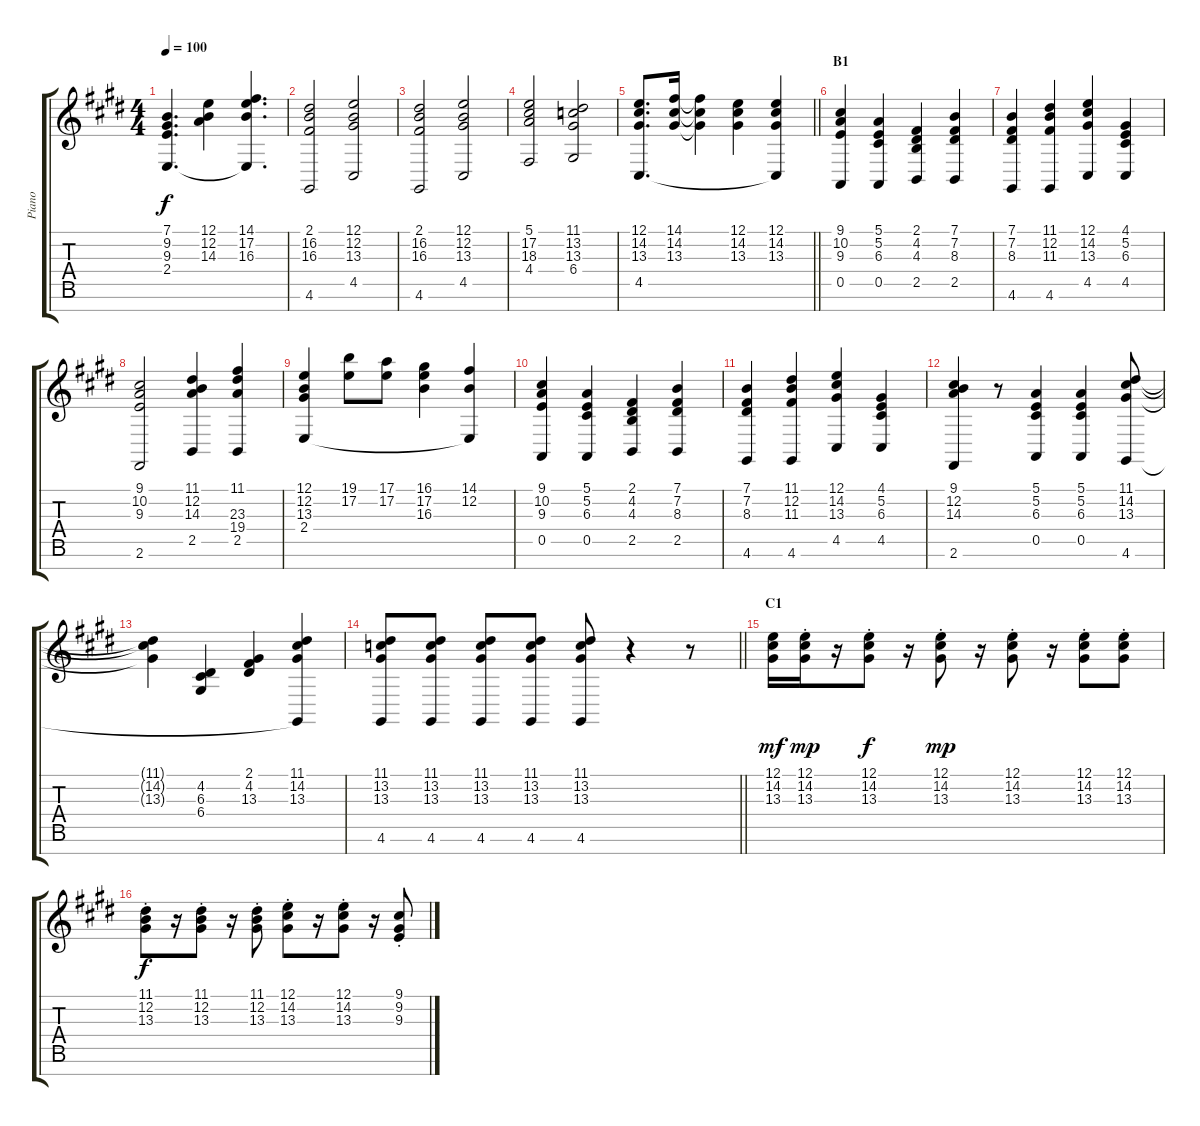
\track ("Piano" "Piano") {instrument acousticgrandpiano}
\staff {score tabs}
\tuning (E4 B3 G3 D3 A2 E2 B1) {hide}
\ts (4 4)
\tempo 100
\clef g2
\ks e
(7.1 9.2 9.3 2.4).4{d dy f} (12.1 12.2 14.3).4 (14.1 17.2 16.3 2.4{t}).4{d} |
(2.1 16.2 16.3 4.6).2 (12.1 12.2 13.3 4.5).2 |
(2.1 16.2 16.3 4.6).2 (12.1 12.2 13.3 4.5).2 |
(5.1 17.2 18.3 4.4).2 (11.1 13.2 13.3 6.4).2 |
\barLineRight lightlight
(12.1 14.2 13.3 4.5).8{d} (14.1 14.2 13.3).16 (14.1{t} 14.2{t} 13.3{t}).4 (12.1 14.2 13.3).4 (12.1 14.2 13.3 4.5{t}).4 |
\section ("" "B1")
(9.1 10.2 9.3 0.5).4 (5.1 5.2 6.3 0.5).4 (2.1 4.2 4.3 2.5).4 (7.1 7.2 8.3 2.5).4 |
(7.1 7.2 8.3 4.6).4 (11.1 12.2 11.3 4.6).4 (12.1 14.2 13.3 4.5).4 (4.1 5.2 6.3 4.5).4 |
(9.1 10.2 9.3 2.6).2 (11.1 12.2 14.3 2.5).4 (11.1 23.3 19.4 2.5).4 |
(12.1 12.2 13.3 2.4).4 (19.1 17.2).8 (17.1 17.2).8 (16.1 17.2 16.3).4 (14.1 12.2 2.4{t}).4 |
(9.1 10.2 9.3 0.5).4 (5.1 5.2 6.3 0.5).4 (2.1 4.2 4.3 2.5).4 (7.1 7.2 8.3 2.5).4 |
(7.1 7.2 8.3 4.6).4 (11.1 12.2 11.3 4.6).4 (12.1 14.2 13.3 4.5).4 (4.1 5.2 6.3 4.5).4 |
(9.1 12.2 14.3 2.6).4 r.8 (5.1 5.2 6.3 0.5).4 (5.1 5.2 6.3 0.5).4 (11.1 14.2 13.3 4.6).8 |
(11.1{t} 14.2{t} 13.3{t}).4 (4.2 6.3 6.4).4 (2.1 4.2 13.3).4 (11.1 14.2 13.3 4.6{t}).4 |
\barLineRight lightlight
(11.1 13.2 13.3 4.6).8 (11.1 13.2 13.3 4.6).8 (11.1 13.2 13.3 4.6).8 (11.1 13.2 13.3 4.6).8 (11.1 13.2 13.3 4.6).8 r.4 r.8 |
\section ("" "C1")
(12.1 14.2 13.3).16{dy mf} (12.1{st} 14.2{st} 13.3{st}).16{dy mp} r.16 (12.1{st} 14.2{st} 13.3{st}).8{dy f} r.16 (12.1{st} 14.2{st} 13.3{st}).8{dy mp} r.16 (12.1{st} 14.2{st} 13.3{st}).8 r.16 (12.1{st} 14.2{st} 13.3{st}).8 (12.1{st} 14.2{st} 13.3{st}).8 |
(11.1{st} 12.2{st} 13.3{st}).8{dy f} r.16 (11.1{st} 12.2{st} 13.3{st}).8 r.16 (11.1{st} 12.2{st} 13.3{st}).8 (12.1{st} 14.2{st} 13.3{st}).8 r.16 (12.1{st} 14.2{st} 13.3{st}).8 r.16 (9.1{st} 9.2{st} 9.3{st}).8
